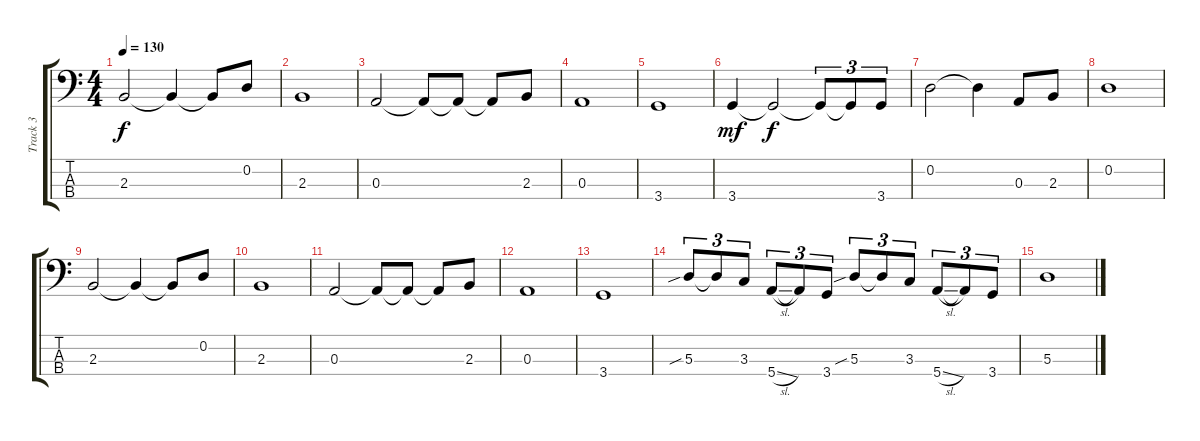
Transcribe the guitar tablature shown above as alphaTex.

\track ("Track 3" "Track 3") {instrument electricbassfinger}
\staff {score tabs}
\tuning (G2 D2 A1 E1) {hide}
\ts (4 4)
\tempo 130
\clef f4
\ks c
2.3.2{dy f} 2.3{t}.4 2.3{t}.8 0.2.8 |
2.3.1 |
0.3.2 0.3{t}.8 0.3{t}.8 0.3{t}.8 2.3.8 |
0.3.1 |
3.4.1 |
3.4.4{dy mf} 3.4{t}.2{dy f} 3.4{t}.8{tu (3 2)} 3.4{t}.8{tu (3 2)} 3.4.8{tu (3 2)} |
0.2.2 0.2{t}.4 0.3.8 2.3.8 |
0.2.1 |
2.3.2 2.3{t}.4 2.3{t}.8 0.2.8 |
2.3.1 |
0.3.2 0.3{t}.8 0.3{t}.8 0.3{t}.8 2.3.8 |
0.3.1 |
3.4.1 |
5.3{sib}.8{tu (3 2)} 5.3{t}.8{tu (3 2)} 3.3.8{tu (3 2)} 5.4{sl}.8{tu (3 2)} 5.4{t}.8{tu (3 2)} 3.4.8{tu (3 2)} 5.3{sib}.8{tu (3 2)} 5.3{t}.8{tu (3 2)} 3.3.8{tu (3 2)} 5.4{sl}.8{tu (3 2)} 5.4{t}.8{tu (3 2)} 3.4.8{tu (3 2)} |
5.3.1
